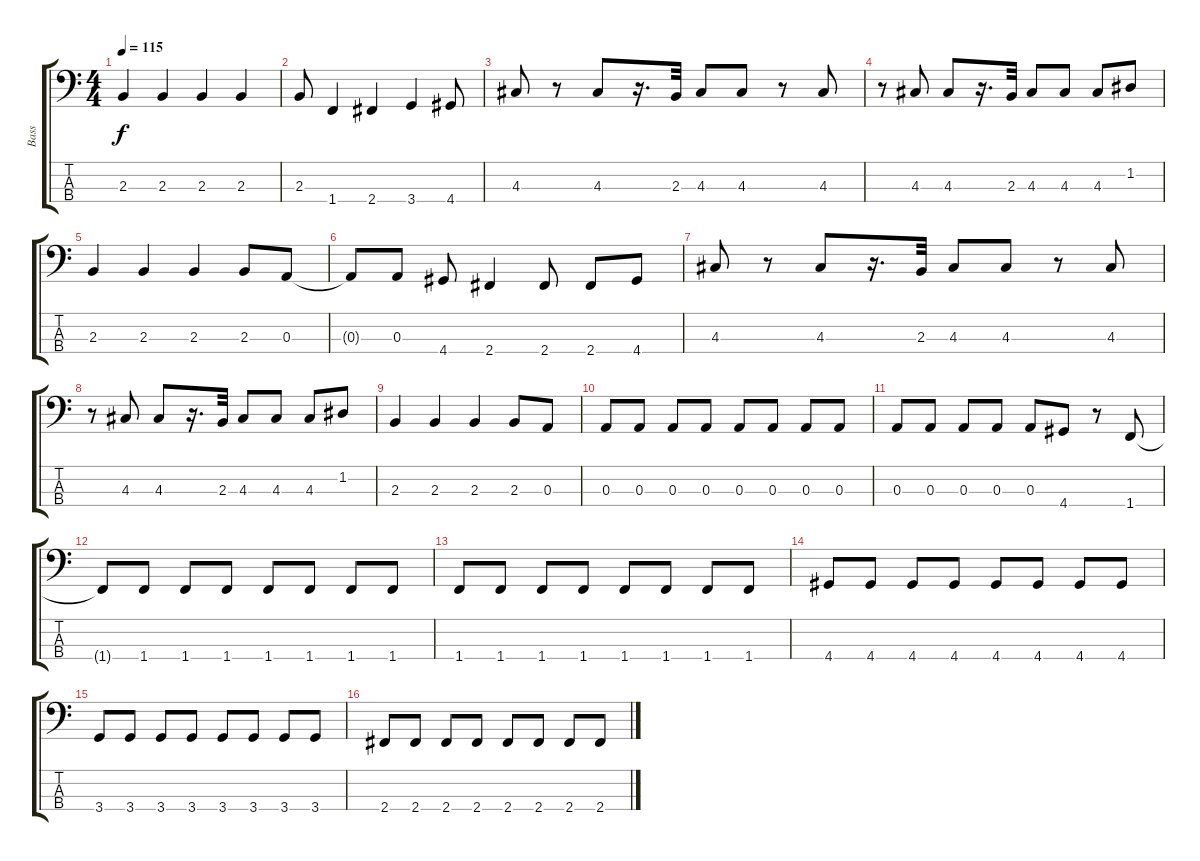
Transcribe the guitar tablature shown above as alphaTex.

\track ("Bass" "Bass") {instrument electricbassfinger}
\staff {score tabs}
\tuning (G2 D2 A1 E1) {hide}
\ts (4 4)
\tempo 115
\clef f4
\ks c
2.3.4{dy f} 2.3.4 2.3.4 2.3.4 |
2.3.8 1.4.4 2.4.4 3.4.4 4.4.8 |
4.3.8 r.8 4.3.8 r.16{d} 2.3.32 4.3.8 4.3.8 r.8 4.3.8 |
r.8 4.3.8 4.3.8 r.16{d} 2.3.32 4.3.8 4.3.8 4.3.8 1.2.8 |
2.3.4 2.3.4 2.3.4 2.3.8 0.3.8 |
0.3{t}.8 0.3.8 4.4.8 2.4.4 2.4.8 2.4.8 4.4.8 |
4.3.8 r.8 4.3.8 r.16{d} 2.3.32 4.3.8 4.3.8 r.8 4.3.8 |
r.8 4.3.8 4.3.8 r.16{d} 2.3.32 4.3.8 4.3.8 4.3.8 1.2.8 |
2.3.4 2.3.4 2.3.4 2.3.8 0.3.8 |
0.3.8 0.3.8 0.3.8 0.3.8 0.3.8 0.3.8 0.3.8 0.3.8 |
0.3.8 0.3.8 0.3.8 0.3.8 0.3.8 4.4.8 r.8 1.4.8 |
1.4{t}.8 1.4.8 1.4.8 1.4.8 1.4.8 1.4.8 1.4.8 1.4.8 |
1.4.8 1.4.8 1.4.8 1.4.8 1.4.8 1.4.8 1.4.8 1.4.8 |
4.4.8 4.4.8 4.4.8 4.4.8 4.4.8 4.4.8 4.4.8 4.4.8 |
3.4.8 3.4.8 3.4.8 3.4.8 3.4.8 3.4.8 3.4.8 3.4.8 |
2.4.8 2.4.8 2.4.8 2.4.8 2.4.8 2.4.8 2.4.8 2.4.8
